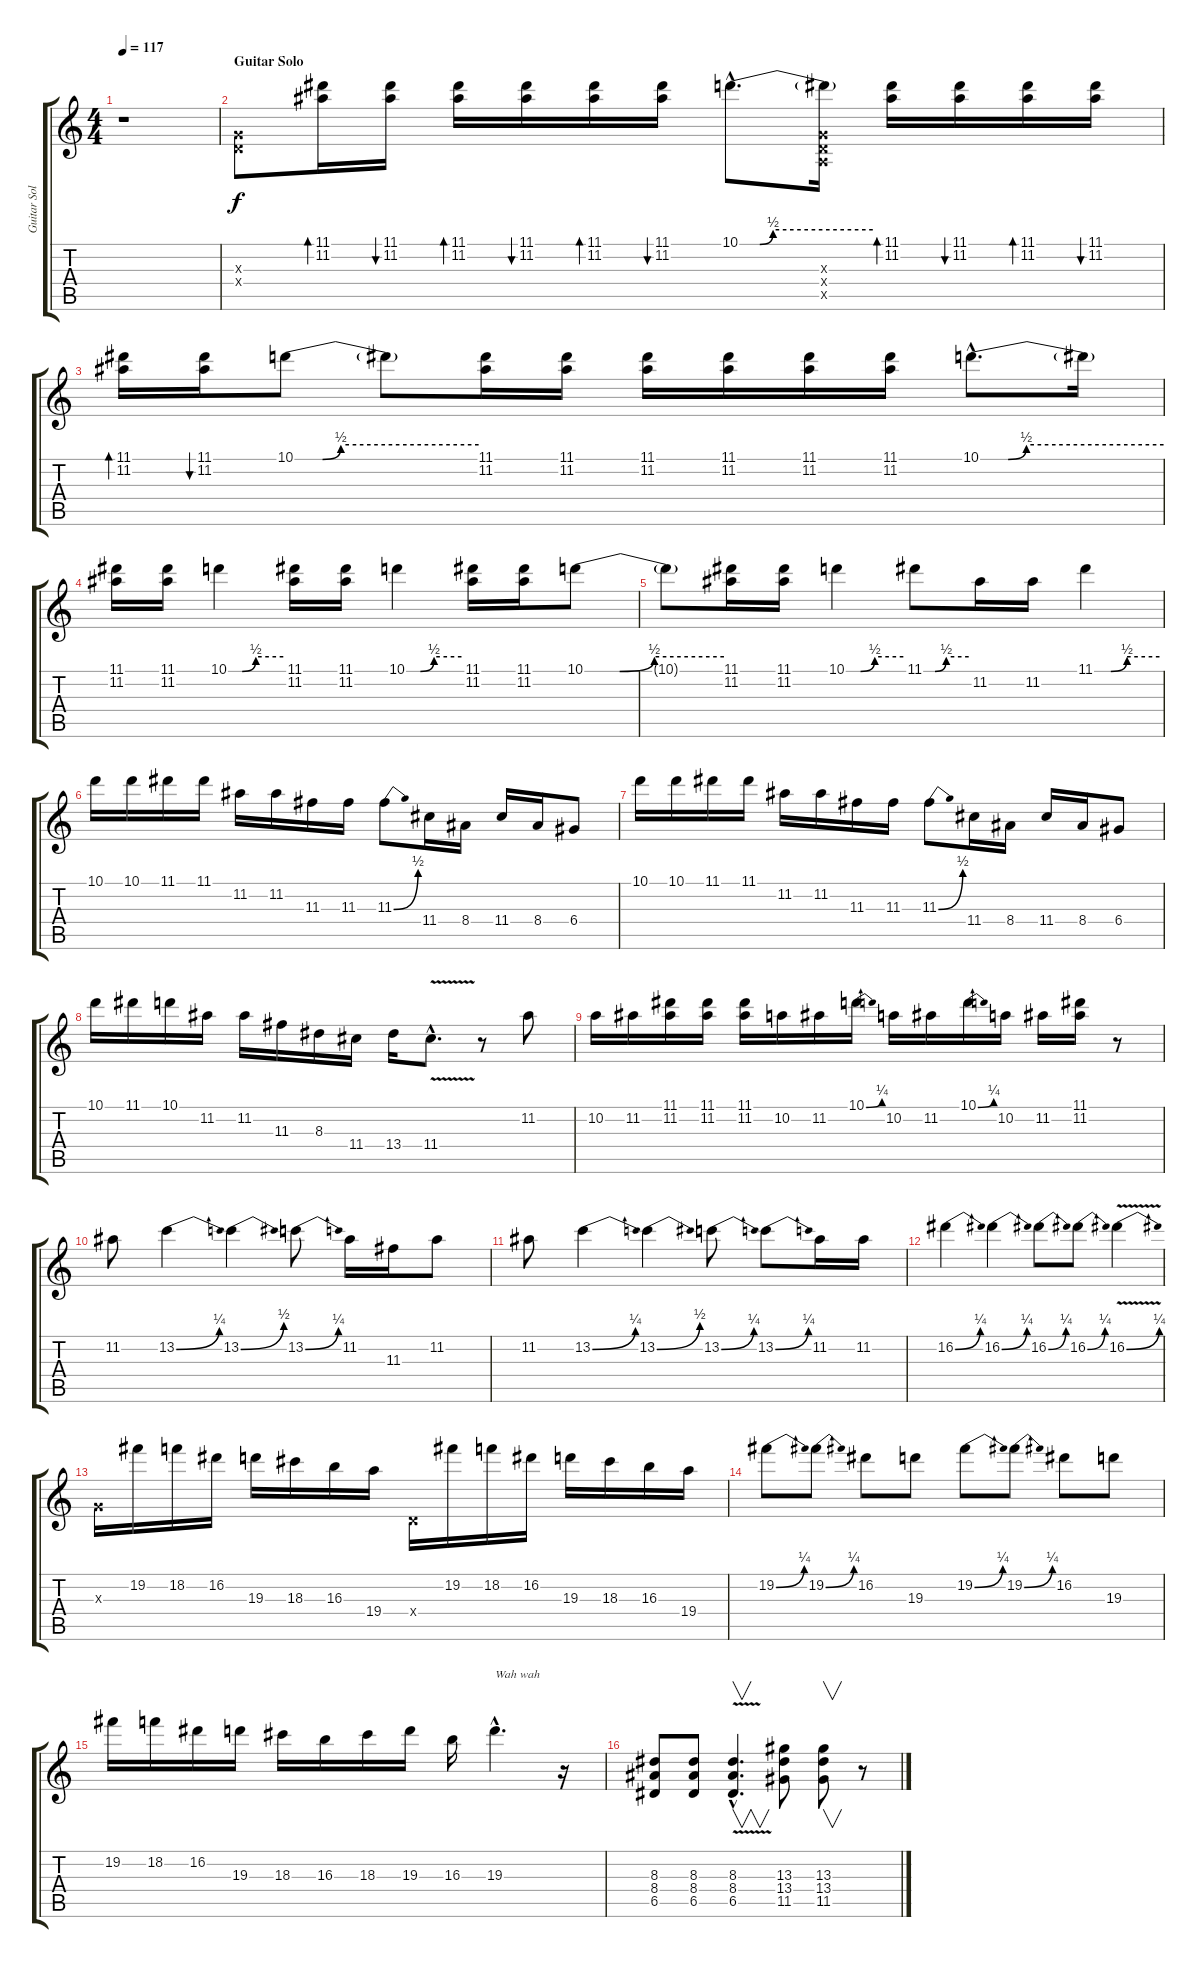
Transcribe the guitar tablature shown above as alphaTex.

\track ("Guitar Solo (Wah Wah)" "Guitar Sol") {instrument distortionguitar}
\staff {score tabs}
\tuning (E4 B3 G3 D3 A2 E2) {hide}
\ts (4 4)
\tempo 117
\clef g2
\ks c
r.1{dy f} |
\section ("" "Guitar Solo")
(0.3{x} 0.4{x}).8 (11.1 11.2).16{bd 60} (11.1 11.2).16{bu 60} (11.1 11.2).16{bd 60} (11.1 11.2).16{bu 60} (11.1 11.2).16{bd 60} (11.1 11.2).16{bu 60} 10.1{be (custom 0 0 9 0 15 2 60 2) hac}.8{d} (10.1{t} 0.3{x} 0.4{x} 0.5{x}).16 (11.1 11.2).16{bd 60} (11.1 11.2).16{bu 60} (11.1 11.2).16{bd 60} (11.1 11.2).16{bu 60} |
(11.1 11.2).16{bd 60} (11.1 11.2).16{bu 60} 10.1{be (custom 0 0 9 0 15 2 60 2)}.8 10.1{t}.8 (11.1 11.2).16 (11.1 11.2).16 (11.1 11.2).16 (11.1 11.2).16 (11.1 11.2).16 (11.1 11.2).16 10.1{be (custom 0 0 9 0 15 2 60 2) hac}.8{d} 10.1{t}.16 |
(11.1 11.2).16 (11.1 11.2).16 10.1{be (custom 0 0 15 0 30 2 60 2)}.4 (11.1 11.2).16 (11.1 11.2).16 10.1{be (custom 0 0 15 0 30 2 60 2)}.4 (11.1 11.2).16 (11.1 11.2).16 10.1{be (custom 0 0 15 0 30 2 60 2)}.8 |
10.1{t}.8 (11.1 11.2).16 (11.1 11.2).16 10.1{be (custom 0 0 15 0 30 2 60 2)}.4 11.1{be (custom 0 0 15 0 30 2 60 2)}.8 11.2.16 11.2.16 11.1{be (custom 0 0 15 0 30 2 60 2)}.4 |
10.1.16 10.1.16 11.1.16 11.1.16 11.2.16 11.2.16 11.3.16 11.3.16 11.3{be (bend 0 0 60 2)}.8 11.4.16 8.4.16 11.4.16 8.4.16 6.4.8 |
10.1.16 10.1.16 11.1.16 11.1.16 11.2.16 11.2.16 11.3.16 11.3.16 11.3{be (bend 0 0 60 2)}.8 11.4.16 8.4.16 11.4.16 8.4.16 6.4.8 |
10.1.16 11.1.16 10.1.16 11.2.16 11.2.16 11.3.16 8.3.16 11.4.16 13.4.16 11.4{v hac}.8{d} r.8 11.2.8 |
10.2.16 11.2.16 (11.1 11.2).16 (11.1 11.2).16 (11.1 11.2).16 10.2.16 11.2.16 10.1{be (bend 0 0 60 1)}.16 10.2.16 11.2.16 10.1{be (bend 0 0 60 1)}.16 10.2.16 11.2.16 (11.1 11.2).16 r.8 |
11.2.8 13.2{be (bend 0 0 60 1)}.4 13.2{be (bend 0 0 60 2)}.4 13.2{be (bend 0 0 60 1)}.8 11.2.16 11.3.16 11.2.8 |
11.2.8 13.2{be (bend 0 0 60 1)}.4 13.2{be (bend 0 0 60 2)}.4 13.2{be (bend 0 0 60 1)}.8 13.2{be (bend 0 0 60 1)}.8 11.2.16 11.2.16 |
16.2{be (bend 0 0 60 1)}.4 16.2{be (bend 0 0 60 1)}.4 16.2{be (bend 0 0 60 1)}.8 16.2{be (bend 0 0 60 1)}.8 16.2{be (bend 0 0 60 1) v}.4 |
0.3{x}.16 19.2.16 18.2.16 16.2.16 19.3.16 18.3.16 16.3.16 19.4.16 0.4{x}.16 19.2.16 18.2.16 16.2.16 19.3.16 18.3.16 16.3.16 19.4.16 |
19.2{be (bend 0 0 60 1)}.8 19.2{be (bend 0 0 60 1)}.8 16.2.8 19.3.8 19.2{be (bend 0 0 60 1)}.8 19.2{be (bend 0 0 60 1)}.8 16.2.8 19.3.8 |
19.2.16 18.2.16 16.2.16 19.3.16 18.3.16 16.3.16 18.3.16 19.3.16 16.3.16 19.3{hac}.4{d txt "Wah wah"} r.16 |
(8.3 8.4 6.5).8 (8.3 8.4 6.5).8 (8.3{hac} 8.4{v hac} 6.5{v hac}).4{v d} (13.3 13.4 11.5).8 (13.3 13.4 11.5).8{v} r.8
